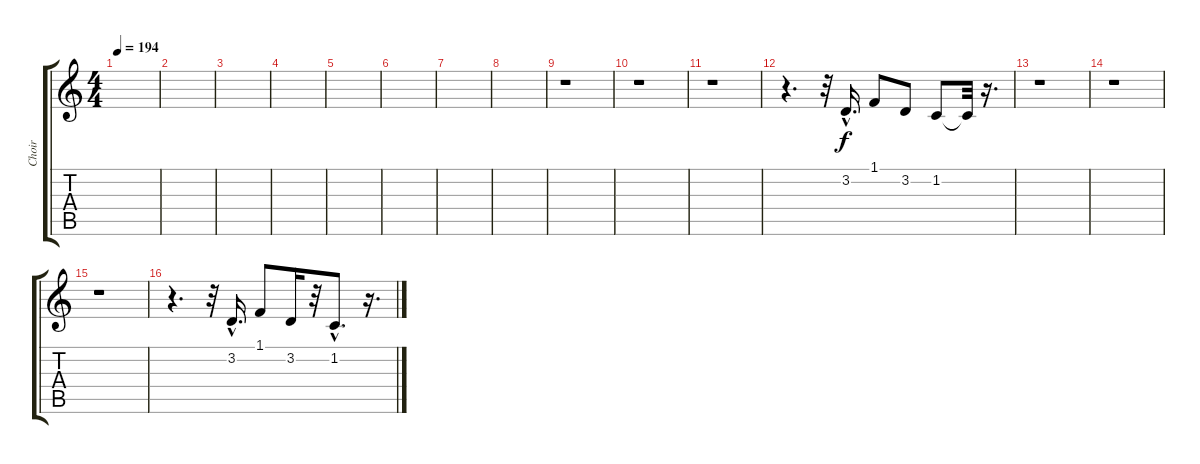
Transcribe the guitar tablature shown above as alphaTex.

\track ("Choir" "Choir") {instrument harmonica}
\staff {score tabs}
\tuning (E4 B3 G3 D3 A2 E2) {hide}
\ts (4 4)
\tempo 194
\clef g2
\ks c
|
|
|
|
|
|
|
|
r.1 |
r.1 |
r.1 |
r.4{d} r.32 3.2{hac}.16{d} 1.1.8 3.2.8 1.2.8 1.2{t}.32 r.16{d} |
r.1 |
r.1 |
r.1 |
r.4{d} r.32 3.2{hac}.16{d} 1.1.8 3.2.16 r.32 1.2{hac}.8{d} r.16{d}
